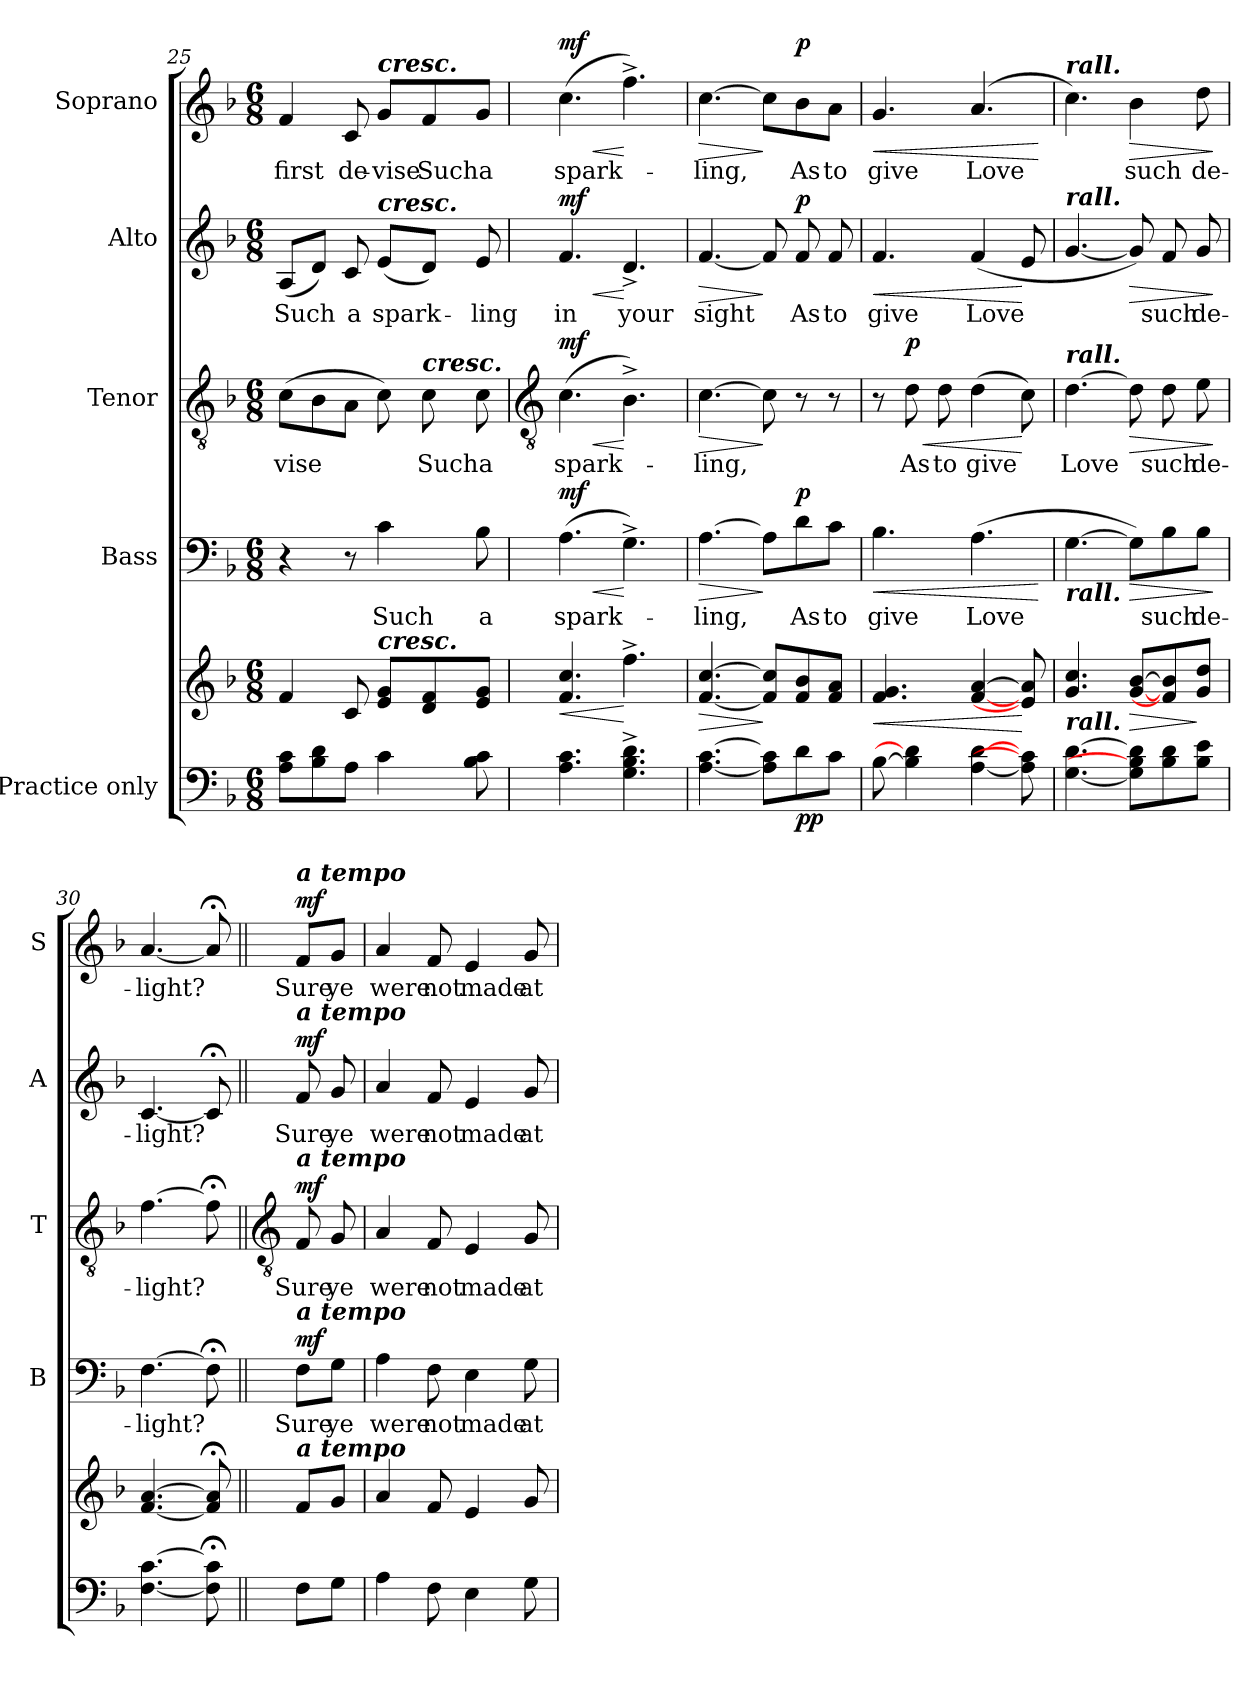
**kern	**kern	**dynam	**kern	**text	**dynam	**kern	**text	**dynam	**kern	**text	**dynam	**kern	**text	**dynam
*part5	*part5	*part5	*part4	*part4	*part4	*part3	*part3	*part3	*part2	*part2	*part2	*part1	*part1	*part1
*staff6	*staff5	*staff5/6	*staff4	*staff4	*staff4	*staff3	*staff3	*staff3	*staff2	*staff2	*staff2	*staff1	*staff1	*staff1
*I"Practice only	*	*	*I"Bass	*	*	*I"Tenor	*	*	*I"Alto	*	*	*I"Soprano	*	*
*	*	*	*I'B	*	*	*I'T	*	*	*I'A	*	*	*I'S	*	*
*clefF4	*clefG2	*	*clefF4	*	*	*clefGv2	*	*	*clefG2	*	*	*clefG2	*	*
*k[b-]	*k[b-]	*	*k[b-]	*	*	*k[b-]	*	*	*k[b-]	*	*	*k[b-]	*	*
*F:	*F:	*	*F:	*	*	*F:	*	*	*F:	*	*	*F:	*	*
*M6/8	*M6/8	*	*M6/8	*	*	*M6/8	*	*	*M6/8	*	*	*M6/8	*	*
=25	=25	=25	=25	=25	=25	=25	=25	=25	=25	=25	=25	=25	=25	=25
*	*^	*	*	*	*	*	*	*	*	*	*	*	*	*
!	!	!	!	!	!	!	!	!LO:LY:b	!	!	!LO:LY:b	!	!	!LO:LY:b	!
8A 8cL	4f/	2.ryy	.	4r	.	.	(>8cL	vise	.	(<8AL	Such	.	4f	first	.
8B- 8d	.	.	.	.	.	.	8B-	.	.	8dJ)	.	.	.	.	.
!	!	!	!	!	!	!	!	!	!	!	!LO:LY:b	!	!	!LO:LY:b	!
8AJ	8c/	.	.	8r	.	.	8AJ	.	.	8c	a	.	8c	de-	.
!	!	!	!	!	!	!	!	!	!	!	!	!	!LO:TX:a:Bi:t=cresc.	!	!
!	!	!	!	!	!	!	!	!	!	!LO:TX:a:Bi:t=cresc.	!	!	!	!	!
!	!LO:TX:a:Bi:t=cresc.	!	!	!	!	!	!	!	!	!	!	!	!	!	!
!	!	!	!	!	!LO:LY:b	!	!	!	!	!	!LO:LY:b	!	!	!LO:LY:b	!
4c	8e/ 8g/L	.	.	4c	Such	.	8c)	.	.	(<8eL	spark-	.	8g/L	-vise	.
!	!	!	!	!	!	!	!LO:TX:a:Bi:t=cresc.	!	!	!	!	!	!	!	!
!	!	!	!	!	!	!	!	!LO:LY:b	!	!	!	!	!	!LO:LY:b	!
.	8d/ 8f/	.	.	.	.	.	8c	Such	.	8dJ)	.	.	8f/	Such	.
!	!	!	!	!	!LO:LY:b	!	!	!LO:LY:b	!	!	!LO:LY:b	!	!	!LO:LY:b	!
8B- 8c	8e/ 8g/J	.	.	8B-	a	.	8c	a	.	8e	ling	.	8g/J	a	.
*	*v	*v	*	*	*	*	*	*	*	*	*	*	*	*	*
!!LO:LB:g=z
=26	=26	=26	=26	=26	=26	=26	=26	=26	=26	=26	=26	=26	=26	=26
*	*	*	*	*	*	*clefGv2	*	*	*	*	*	*	*	*
!	!	!LO:HP:b	!	!LO:LY:b	!LO:HP:b	!	!LO:LY:b	!LO:HP:b	!	!LO:LY:b	!LO:HP:b	!	!LO:LY:b	!LO:HP:b
!	!	!LO:DY:n=1:b=2	!	!	!	!	!	!	!	!	!	!	!	!
!	!	!LO:DY:n=2:b	!	!	!LO:DY:n=1:b	!	!	!LO:DY:n=1:b	!	!	!LO:DY:n=1:b	!	!	!LO:DY:n=1:b
4.A 4.c	4.f 4.cc	< mf mf	(>4.A	spark-	< mf	(>4.c	spark-	< mf	4.f	in	< mf	(>4.cc	spark-	< mf
!	!	!	!	!	!	!	!	!	!	!LO:LY:b	!	!	!	!
4.G^ 4.B-^ 4.d^	4.ff^\	[	4.G^)	.	[	4.B-^)	.	[	4.d^	your	[	4.ff^)	.	[
=27	=27	=27	=27	=27	=27	=27	=27	=27	=27	=27	=27	=27	=27	=27
!	!	!LO:HP:b	!	!LO:LY:b	!LO:HP:b	!	!LO:LY:b	!LO:HP:b	!	!LO:LY:b	!LO:HP:b	!	!LO:LY:b	!LO:HP:b
[4.A [4.c	[4.f [4.cc	>	[4.A	ling,	>	[4.c	ling,	>	[4.f	sight	>	[4.cc	ling,	>
8A] 8c]L	8f] 8cc]L	]	8A\L]	.	]	8c]	.	]	8f]	.	]	8cc\L]	.	]
!	!	!LO:DY:b=2	!	!LO:LY:b	!	!	!	!	!	!LO:LY:b	!	!	!LO:LY:b	!
!	!	!LO:DY:n=1:b	!	!	!LO:DY:b	!	!	!	!	!	!LO:DY:b	!	!	!LO:DY:b
8d	8f/ 8b-/	p p	8d\	As	p	8r	.	.	8f	As	p	8b-\	As	p
!	!	!	!	!LO:LY:b	!	!	!	!	!	!LO:LY:b	!	!	!LO:LY:b	!
8cJ	8f 8aJ	.	8c\J	to	.	8r	.	.	8f	to	.	8a\J	to	.
=28	=28	=28	=28	=28	=28	=28	=28	=28	=28	=28	=28	=28	=28	=28
!	!	!LO:HP:b	!	!LO:LY:b	!LO:HP:b	!	!	!	!	!LO:LY:b	!LO:HP:b	!	!LO:LY:b	!LO:HP:b
[8B-	4.f 4.g	<	4.B-	give	<	8r	.	.	4.f	give	<	4.g	give	<
!	!	!	!	!	!	!	!LO:LY:b	!LO:HP:b	!	!	!	!	!	!
!	!	!	!	!	!	!	!	!LO:DY:n=1:b	!	!	!	!	!	!
4B-] 4d]	.	.	.	.	.	8d	As	< p	.	.	.	.	.	.
!	!	!	!	!	!	!	!LO:LY:b	!	!	!	!	!	!	!
.	.	.	.	.	.	8d	to	.	.	.	.	.	.	.
!	!	!	!	!LO:LY:b	!	!	!LO:LY:b	!	!	!LO:LY:b	!	!	!LO:LY:b	!
[4A [4d	[4f [4a	.	(>4.A	Love	.	(>4d	give	.	(<4f	Love	.	(<4.a	Love	.
8A] 8c]	8e] 8a]	[	.	.	.	8c)	.	[	8e	.	[	.	.	.
.	.	.	.	.	[	.	.	.	.	.	.	.	.	[
=29	=29	=29	=29	=29	=29	=29	=29	=29	=29	=29	=29	=29	=29	=29
!	!	!	!	!	!	!	!	!	!	!	!	!LO:TX:a:Bi:t=rall.	!	!
!	!	!	!	!	!	!	!	!	!LO:TX:a:Bi:t=rall.	!	!	!	!	!
!	!	!	!	!	!	!LO:TX:a:Bi:t=rall.	!	!	!	!	!	!	!	!
!	!	!	!LO:TX:b:Bi:t=rall.	!	!	!	!	!	!	!	!	!	!	!
!LO:TX:a:Bi:t=rall.	!	!	!	!	!	!	!	!	!	!	!	!	!	!
!	!	!	!	!	!	!	!LO:LY:b	!	!	!	!	!	!	!
[4.G [4.d	4.g 4.cc	.	[4.G	.	.	[4.d	Love	.	[4.g	.	.	4.cc)	.	.
!	!	!LO:HP:b	!	!	!LO:HP:b	!	!	!LO:HP:b	!	!	!LO:HP:b	!	!LO:LY:b	!LO:HP:b
8G] 8B-] 8d]L	[8g [8b-L	>	8G\L])	.	>	8d]	.	>	8g])	.	>	4b-	such	>
!	!	!	!	!LO:LY:b	!	!	!LO:LY:b	!	!	!LO:LY:b	!	!	!	!
8B- 8d	8f] 8b-]	.	8B-\	such	.	8d	such	.	8f	such	.	.	.	.
!	!	!	!	!LO:LY:b	!	!	!LO:LY:b	!	!	!LO:LY:b	!	!	!LO:LY:b	!
8B- 8eJ	8g 8ddJ	]	8B-\J	de-	.	8e	de-	.	8g	de-	.	8dd	de-	.
.	.	.	.	.	]	.	.	]	.	.	]	.	.	]
=30	=30	=30	=30	=30	=30	=30	=30	=30	=30	=30	=30	=30	=30	=30
!	!	!	!	!LO:LY:b	!	!	!LO:LY:b	!	!	!LO:LY:b	!	!	!LO:LY:b	!
[4.F [4.c	[4.f [4.a	.	[4.F	-light?	.	[4.f	-light?	.	[4.c	-light?	.	[4.a	-light?	.
8F]; 8c];	8f];< 8a];<	.	8F;<]	.	.	8f;<]	.	.	8c;<]	.	.	8a;<]	.	.
!!LO:LB:g=z
=31||	=31||	=31||	=31||	=31||	=31||	=31||	=31||	=31||	=31||	=31||	=31||	=31||	=31||	=31||
*	*	*	*	*	*	*clefGv2	*	*	*	*	*	*	*	*
!	!	!	!	!	!	!	!	!	!	!	!	!LO:TX:a:Bi:t=a tempo	!	!
!	!	!	!	!	!	!	!	!	!LO:TX:a:Bi:t=a tempo	!	!	!	!	!
!	!	!	!	!	!	!LO:TX:a:Bi:t=a tempo	!	!	!	!	!	!	!	!
!	!	!	!LO:TX:a:Bi:t=a tempo	!	!	!	!	!	!	!	!	!	!	!
!	!LO:TX:a:Bi:t=a tempo	!	!	!	!	!	!	!	!	!	!	!	!	!
!	!	!LO:DY:b=2	!	!LO:LY:b	!	!	!LO:LY:b	!	!	!LO:LY:b	!	!	!LO:LY:b	!
!	!	!LO:DY:n=1:b	!	!	!LO:DY:b	!	!	!LO:DY:b	!	!	!LO:DY:b	!	!	!LO:DY:b
8FL	8fL	mf mf	8F\L	Sure	mf	8F	Sure	mf	8f	Sure	mf	8f/L	Sure	mf
!	!	!	!	!LO:LY:b	!	!	!LO:LY:b	!	!	!LO:LY:b	!	!	!LO:LY:b	!
8GJ	8gJ	.	8G\J	ye	.	8G	ye	.	8g	ye	.	8g/J	ye	.
=32	=32	=32	=32	=32	=32	=32	=32	=32	=32	=32	=32	=32	=32	=32
!	!	!	!	!LO:LY:b	!	!	!LO:LY:b	!	!	!LO:LY:b	!	!	!LO:LY:b	!
4A	4a	.	4A	were	.	4A	were	.	4a	were	.	4a	were	.
!	!	!	!	!LO:LY:b	!	!	!LO:LY:b	!	!	!LO:LY:b	!	!	!LO:LY:b	!
8F	8f	.	8F	not	.	8F	not	.	8f	not	.	8f	not	.
!	!	!	!	!LO:LY:b	!	!	!LO:LY:b	!	!	!LO:LY:b	!	!	!LO:LY:b	!
4E	4e	.	4E	made	.	4E	made	.	4e	made	.	4e	made	.
!	!	!	!	!LO:LY:b	!	!	!LO:LY:b	!	!	!LO:LY:b	!	!	!LO:LY:b	!
8G	8g	.	8G	at	.	8G	at	.	8g	at	.	8g	at	.
=	=	=	=	=	=	=	=	=	=	=	=	=	=	=
*-	*-	*-	*-	*-	*-	*-	*-	*-	*-	*-	*-	*-	*-	*-
